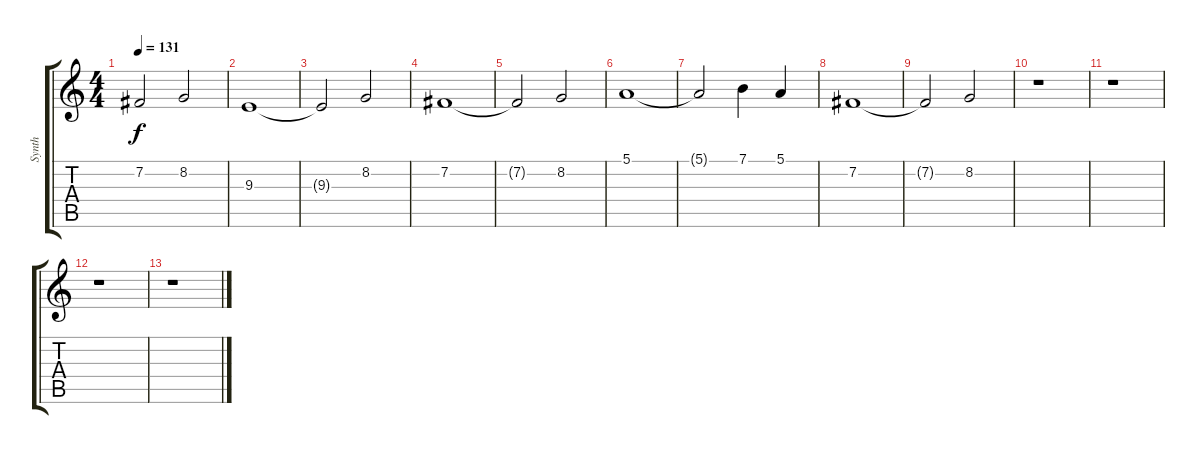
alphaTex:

\track ("Synth" "Synth") {instrument lead1square}
\staff {score tabs}
\tuning (E4 B3 G3 D3 A2 E2) {hide}
\ts (4 4)
\tempo 131
\clef g2
\ks c
7.2{t}.2{dy f} 8.2.2 |
9.3.1 |
9.3{t}.2 8.2.2 |
7.2.1 |
7.2{t}.2 8.2.2 |
5.1.1 |
5.1{t}.2 7.1.4 5.1.4 |
7.2.1 |
7.2{t}.2 8.2.2 |
r.1 |
r.1 |
r.1 |
r.1
